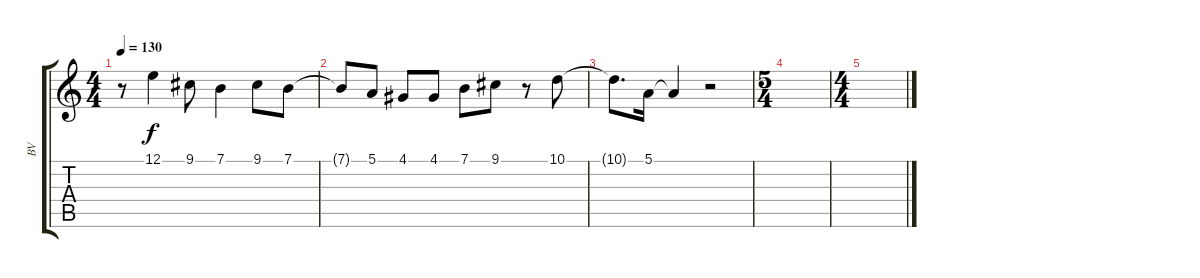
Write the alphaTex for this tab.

\track ("BV" "BV") {instrument brightacousticpiano}
\staff {score tabs}
\tuning (E4 B3 G3 D3 A2 E2) {hide}
\ts (4 4)
\tempo 130
\clef g2
\ks c
r.8{dy f} 12.1.4 9.1.8 7.1.4 9.1.8 7.1.8 |
7.1{t}.8 5.1.8 4.1.8 4.1.8 7.1.8 9.1.8 r.8 10.1.8 |
10.1{t}.8{d} 5.1.16 5.1{t}.4 r.2 |
\ts (5 4)
|
\ts (4 4)
